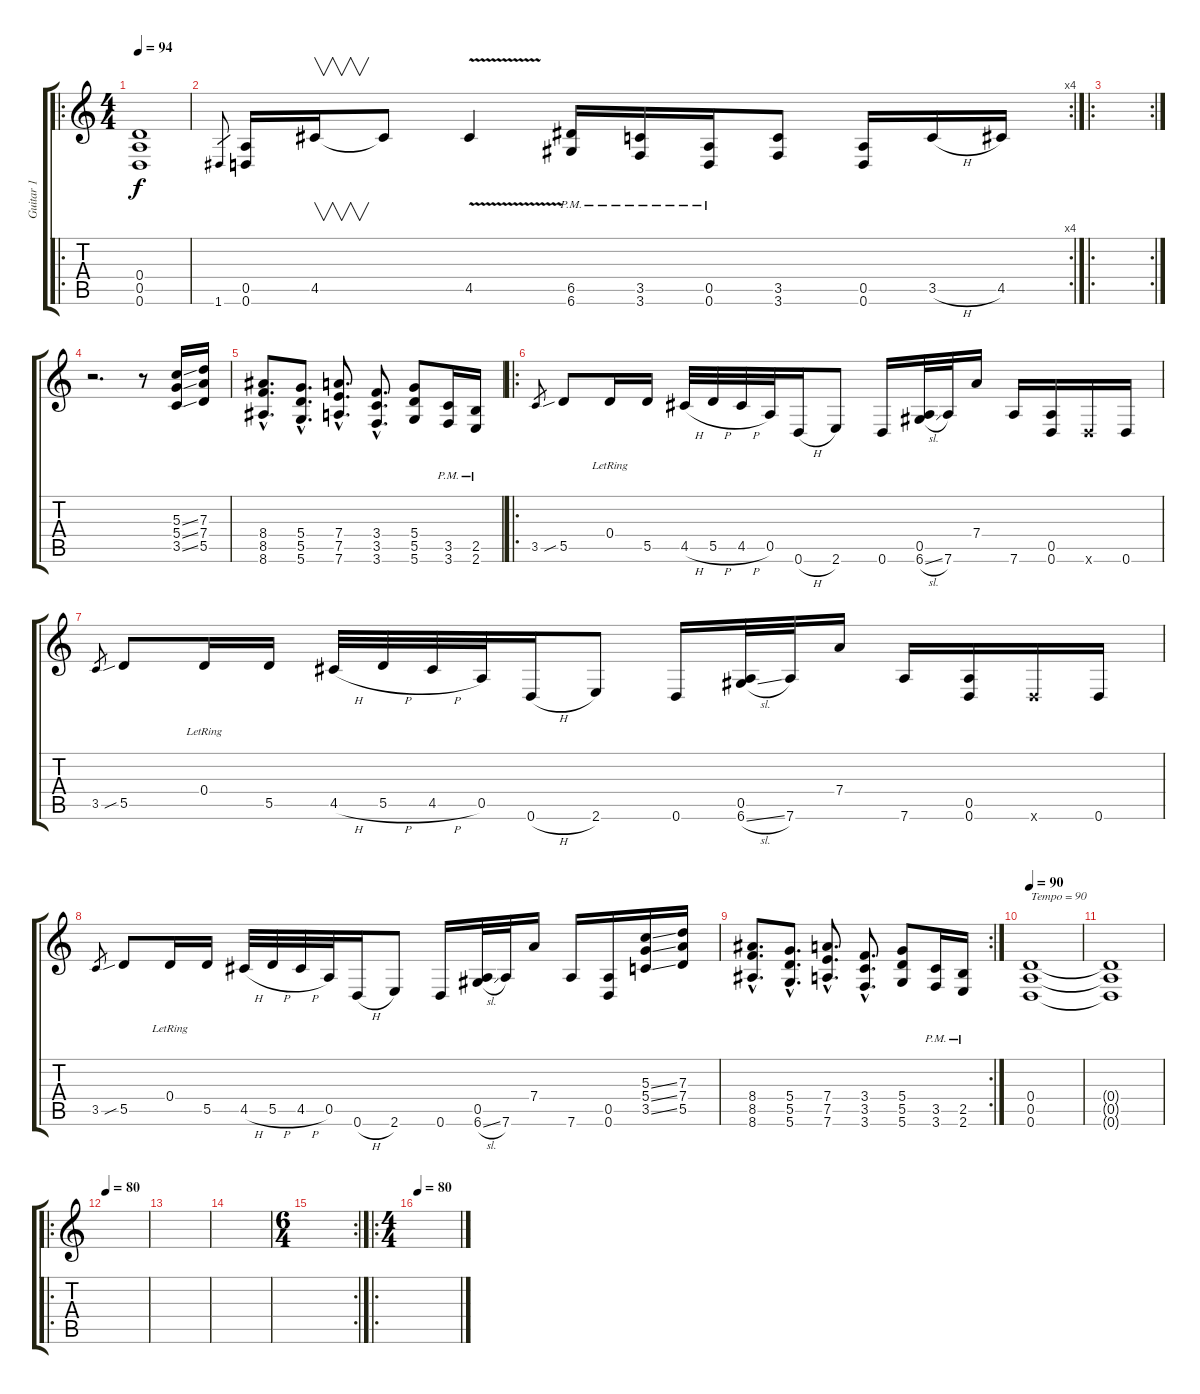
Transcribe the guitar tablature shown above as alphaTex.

\track ("Guitar 1" "Guitar 1") {instrument distortionguitar}
\staff {score tabs}
\tuning (E4 B3 G3 D3 A2 D2) {hide}
\ro
\ts (4 4)
\tempo 94
\clef g2
\ks c
(0.4 0.5 0.6).1{dy f} |
\rc 4
1.6.8{gr} (0.5 0.6).16 4.5.16{v} 4.5{t}.8 4.5{v}.4 (6.5{pm} 6.6).16 (3.5{pm} 3.6).16 (0.5{pm} 0.6).16 (3.5 3.6).8 (0.5 0.6).16 3.5{h}.16 4.5.16 |
\ro
\rc 2
|
r.2{d} r.8 (5.3{ss} 5.4{ss} 3.5{ss}).16 (7.3 7.4 5.5).16 |
(8.4{hac} 8.5{hac} 8.6{hac}).8{d} (5.4{hac} 5.5{hac} 5.6{hac}).8{d} (7.4{hac} 7.5{hac} 7.6{hac}).8{d} (3.4{hac} 3.5{hac} 3.6{hac}).8{d} (5.4 5.5 5.6).8 (3.5 3.6{pm}).16 (2.5 2.6{pm}).16 |
\ro
3.5.8{gr} 5.5{sib}.8 0.4{lr}.16 5.5.16 4.5{h}.32 5.5{h}.32 4.5{h}.32 0.5.32 0.6{h}.16 2.6.8 0.6.16 (0.5 6.6{sl}).32 7.6.32 7.4.16 7.6.16 (0.5 0.6).16 0.6{x}.16 0.6.16 |
3.5.8{gr} 5.5{sib}.8 0.4{lr}.16 5.5.16 4.5{h}.32 5.5{h}.32 4.5{h}.32 0.5.32 0.6{h}.16 2.6.8 0.6.16 (0.5 6.6{sl}).32 7.6.32 7.4.16 7.6.16 (0.5 0.6).16 0.6{x}.16 0.6.16 |
3.5.8{gr} 5.5{sib}.8 0.4{lr}.16 5.5.16 4.5{h}.32 5.5{h}.32 4.5{h}.32 0.5.32 0.6{h}.16 2.6.8 0.6.16 (0.5 6.6{sl}).32 7.6.32 7.4.16 7.6.16 (0.5 0.6).16 (5.3{ss} 5.4{ss} 3.5{ss}).16 (7.3 7.4 5.5).16 |
\rc 2
(8.4{hac} 8.5{hac} 8.6{hac}).8{d} (5.4{hac} 5.5{hac} 5.6{hac}).8{d} (7.4{hac} 7.5{hac} 7.6{hac}).8{d} (3.4{hac} 3.5{hac} 3.6{hac}).8{d} (5.4 5.5 5.6).8 (3.5 3.6{pm}).16 (2.5 2.6{pm}).16 |
\tempo 90
(0.4 0.5 0.6).1{txt "Tempo = 90"} |
(0.4{t} 0.5{t} 0.6{t}).1{volume 0} |
\ro
\tempo 80
|
|
|
\rc 2
\ts (6 4)
|
\ro
\ts (4 4)
\tempo 80
